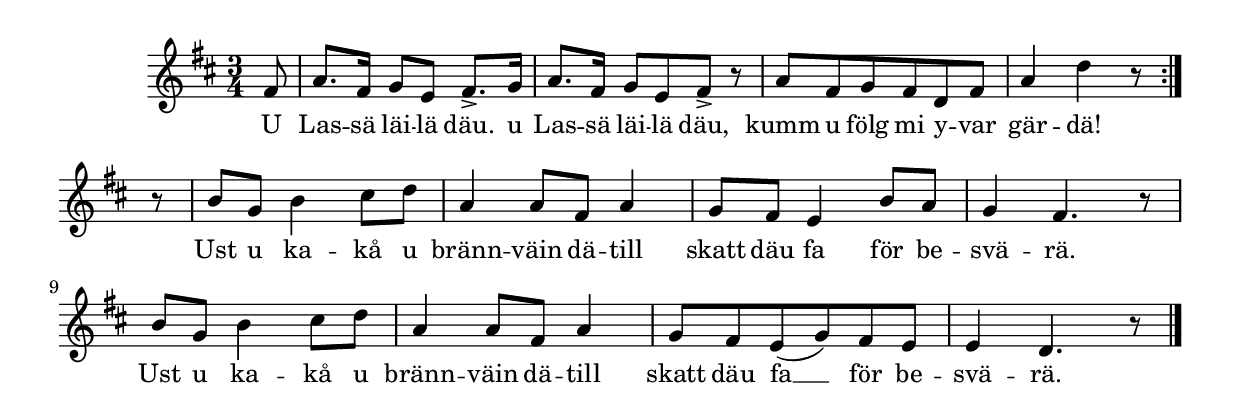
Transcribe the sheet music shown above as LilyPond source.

{
\time 3/4
\key d \major

\repeat volta 2 { 
 \partial 8
 fis'8  | 
 a'8. fis'16 g'8 e' fis'8.-> g'16  | 
 a'8. fis'16 g'8 e' fis'-> r  | 
 a' fis' g' fis' d' fis'  | 
 a'4 d'' r8
 } %( endrepeat )% 
 r8 |
 b' g' b'4 cis''8 d''  | 
 a'4 a'8 fis' a'4  | 
 g'8 fis' e'4 b'8 a'  | 
 g'4 fis'4. r8  | 
 b' g' b'4 cis''8 d''  | 
 a'4 a'8 fis' a'4  | 
 g'8 fis' e'-( g'-) fis' e'  | 
 e'4 d'4. r8 \bar "|."
 }
 \addlyrics {
     U Las -- sä läi -- lä däu. u Las -- sä läi -- lä däu,
     kumm u fölg mi y -- var gär -- dä! Ust u ka -- kå u
     bränn -- väin dä -- till skatt däu fa för be -- svä -- rä. Ust u ka -- kå u
     bränn -- väin dä -- till skatt däu fa __ för be -- svä -- rä.
}
